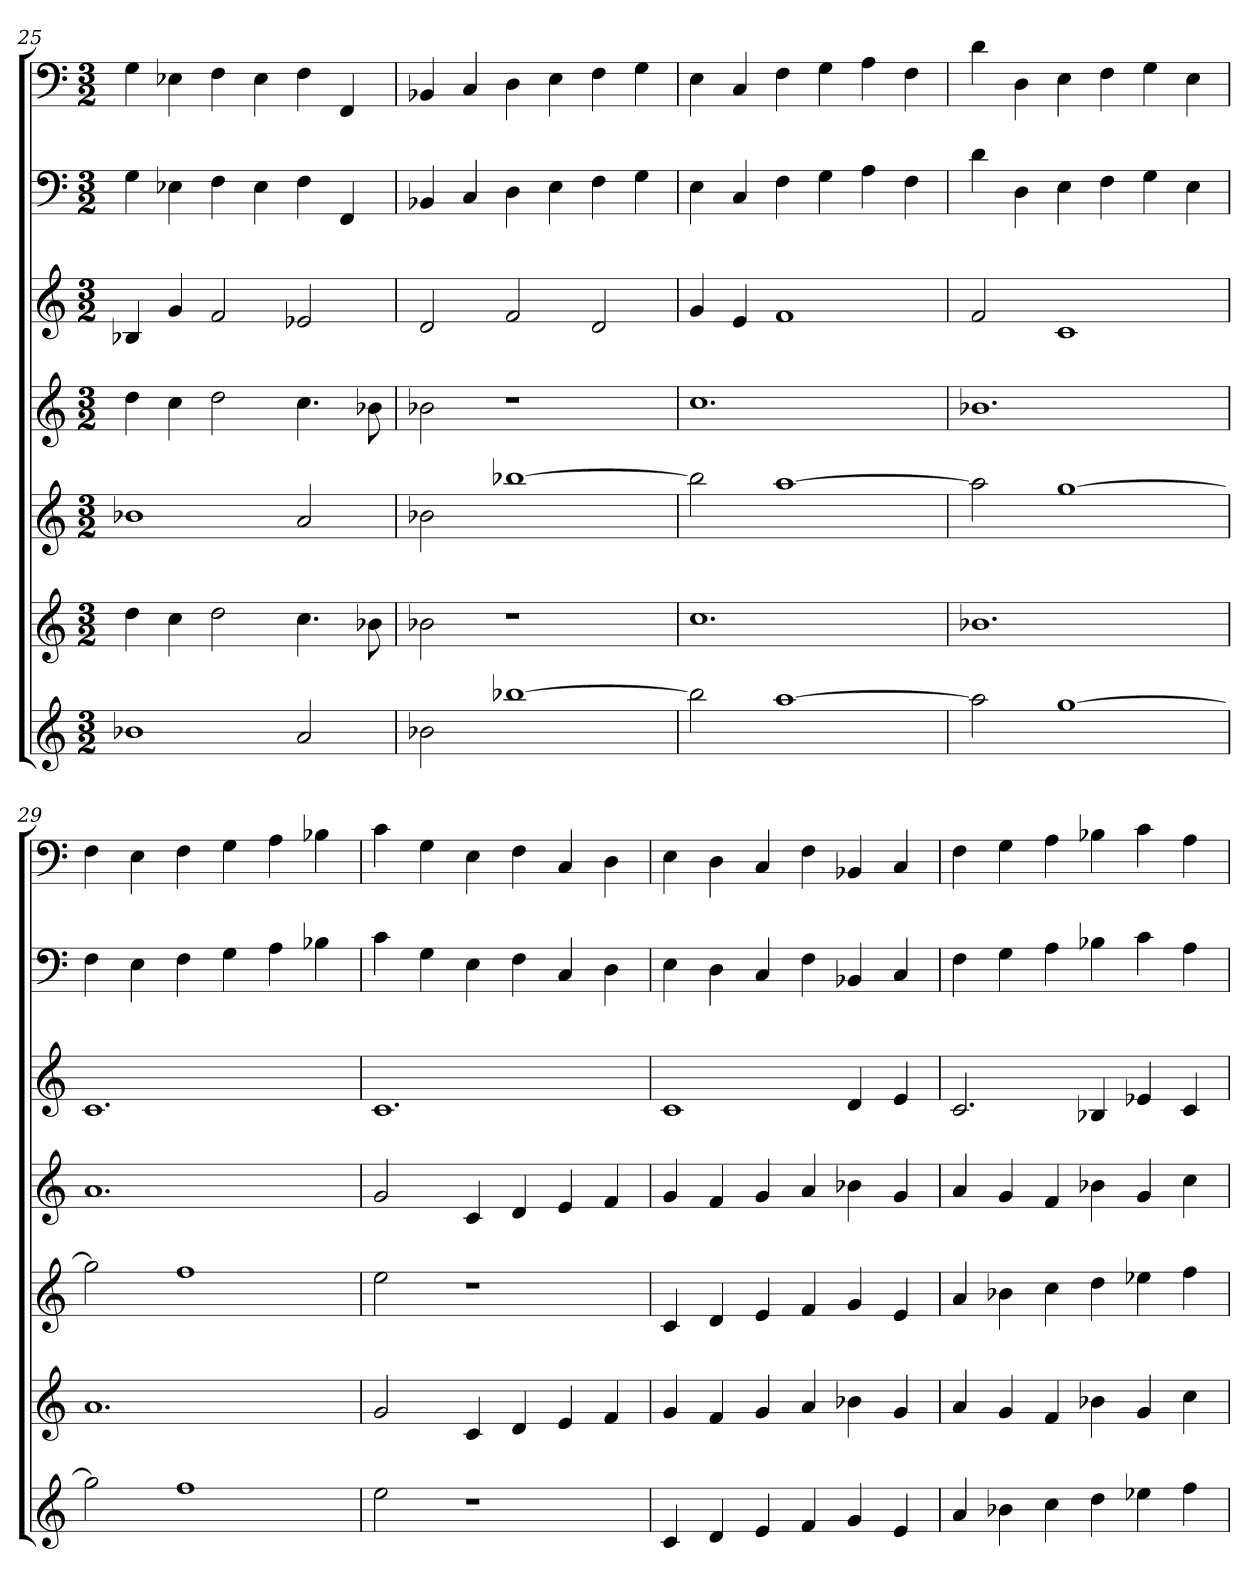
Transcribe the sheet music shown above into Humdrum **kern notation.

**kern	**kern	**kern	**kern	**kern	**kern	**kern
*part7	*part6	*part5	*part4	*part3	*part2	*part1
*staff7	*staff6	*staff5	*staff4	*staff3	*staff2	*staff1
*k[]	*k[]	*k[]	*k[]	*k[]	*k[]	*k[]
*C:	*C:	*C:	*C:	*C:	*C:	*C:
*M3/2	*M3/2	*M3/2	*M3/2	*M3/2	*M3/2	*M3/2
=25	=25	=25	=25	=25	=25	=25
1b-X	4dd	1b-X	4dd	4B-X	4G	4G
.	4cc	.	4cc	4g	4E-X	4E-X
.	2dd	.	2dd	2f	4F	4F
.	.	.	.	.	4E-	4E-
2a	4.cc	2a	4.cc	2e-X	4F	4F
.	.	.	.	.	4FF	4FF
.	8b-X	.	8b-X	.	.	.
=26	=26	=26	=26	=26	=26	=26
2b-X	2b-X	2b-X	2b-X	2d	4BB-X	4BB-X
.	.	.	.	.	4C	4C
[1bb-X	1r	[1bb-X	1r	2f	4D	4D
.	.	.	.	.	4E	4E
.	.	.	.	2d	4F	4F
.	.	.	.	.	4G	4G
=27	=27	=27	=27	=27	=27	=27
2bb-]	1.cc	2bb-]	1.cc	4g	4E	4E
.	.	.	.	4e	4C	4C
[1aa	.	[1aa	.	1f	4F	4F
.	.	.	.	.	4G	4G
.	.	.	.	.	4A	4A
.	.	.	.	.	4F	4F
=28	=28	=28	=28	=28	=28	=28
2aa]	1.b-X	2aa]	1.b-X	2f	4d	4d
.	.	.	.	.	4D	4D
[1gg	.	[1gg	.	1c	4E	4E
.	.	.	.	.	4F	4F
.	.	.	.	.	4G	4G
.	.	.	.	.	4E	4E
=29	=29	=29	=29	=29	=29	=29
2gg]	1.a	2gg]	1.a	1.c	4F	4F
.	.	.	.	.	4E	4E
1ff	.	1ff	.	.	4F	4F
.	.	.	.	.	4G	4G
.	.	.	.	.	4A	4A
.	.	.	.	.	4B-X	4B-X
=30	=30	=30	=30	=30	=30	=30
2ee	2g	2ee	2g	1.c	4c	4c
.	.	.	.	.	4G	4G
1r	4c	1r	4c	.	4E	4E
.	4d	.	4d	.	4F	4F
.	4e	.	4e	.	4C	4C
.	4f	.	4f	.	4D	4D
=31	=31	=31	=31	=31	=31	=31
4c	4g	4c	4g	1c	4E	4E
4d	4f	4d	4f	.	4D	4D
4e	4g	4e	4g	.	4C	4C
4f	4a	4f	4a	.	4F	4F
4g	4b-X	4g	4b-X	4d	4BB-X	4BB-X
4e	4g	4e	4g	4e	4C	4C
=32	=32	=32	=32	=32	=32	=32
4a	4a	4a	4a	2.c	4F	4F
4b-X	4g	4b-X	4g	.	4G	4G
4cc	4f	4cc	4f	.	4A	4A
4dd	4b-X	4dd	4b-X	4B-X	4B-X	4B-X
4ee-X	4g	4ee-X	4g	4e-X	4c	4c
4ff	4cc	4ff	4cc	4c	4A	4A
=	=	=	=	=	=	=
*-	*-	*-	*-	*-	*-	*-
